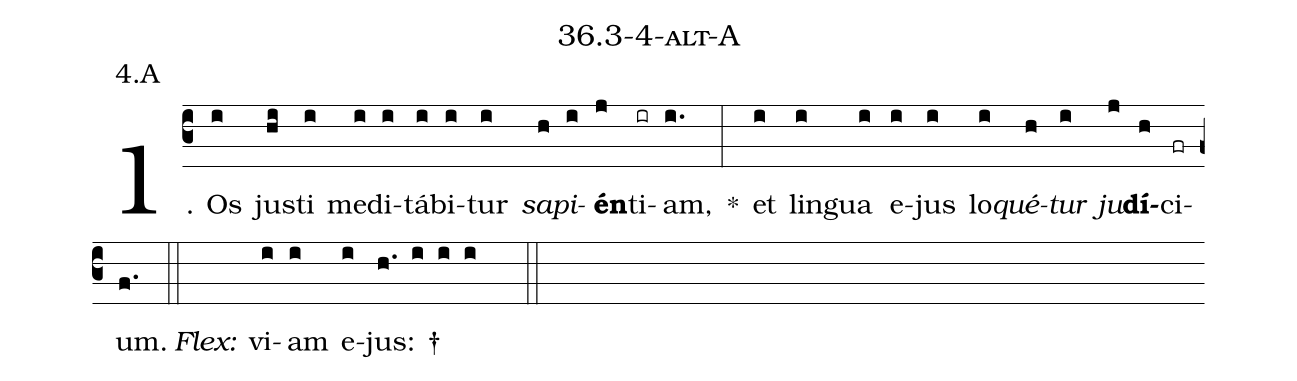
name: 36.3-4-alt-A;
annotation: 4.A;
%%
(c3)1. Os(i) jus(hi)ti(i) me(i)di(i)tá(i)bi(i)tur(i) <i>sa</i>(h)<i>pi</i>(i)<b>én</b>(j)ti(ir)am,(i.) *(:) et(i) lin(i)gua(i) e(i)jus(i) lo(i)<i>qué</i>(h)<i>tur</i>(i) <i>ju</i>(j)<b>dí</b>(h)ci(fr)um.(f.) (::)
<i>Flex:</i>()  vi(i)am(i) e(i)jus: †(h. i i i  ::)

%E(i) u(h) o(i) u(j) a(h) e.(f.) (::)
